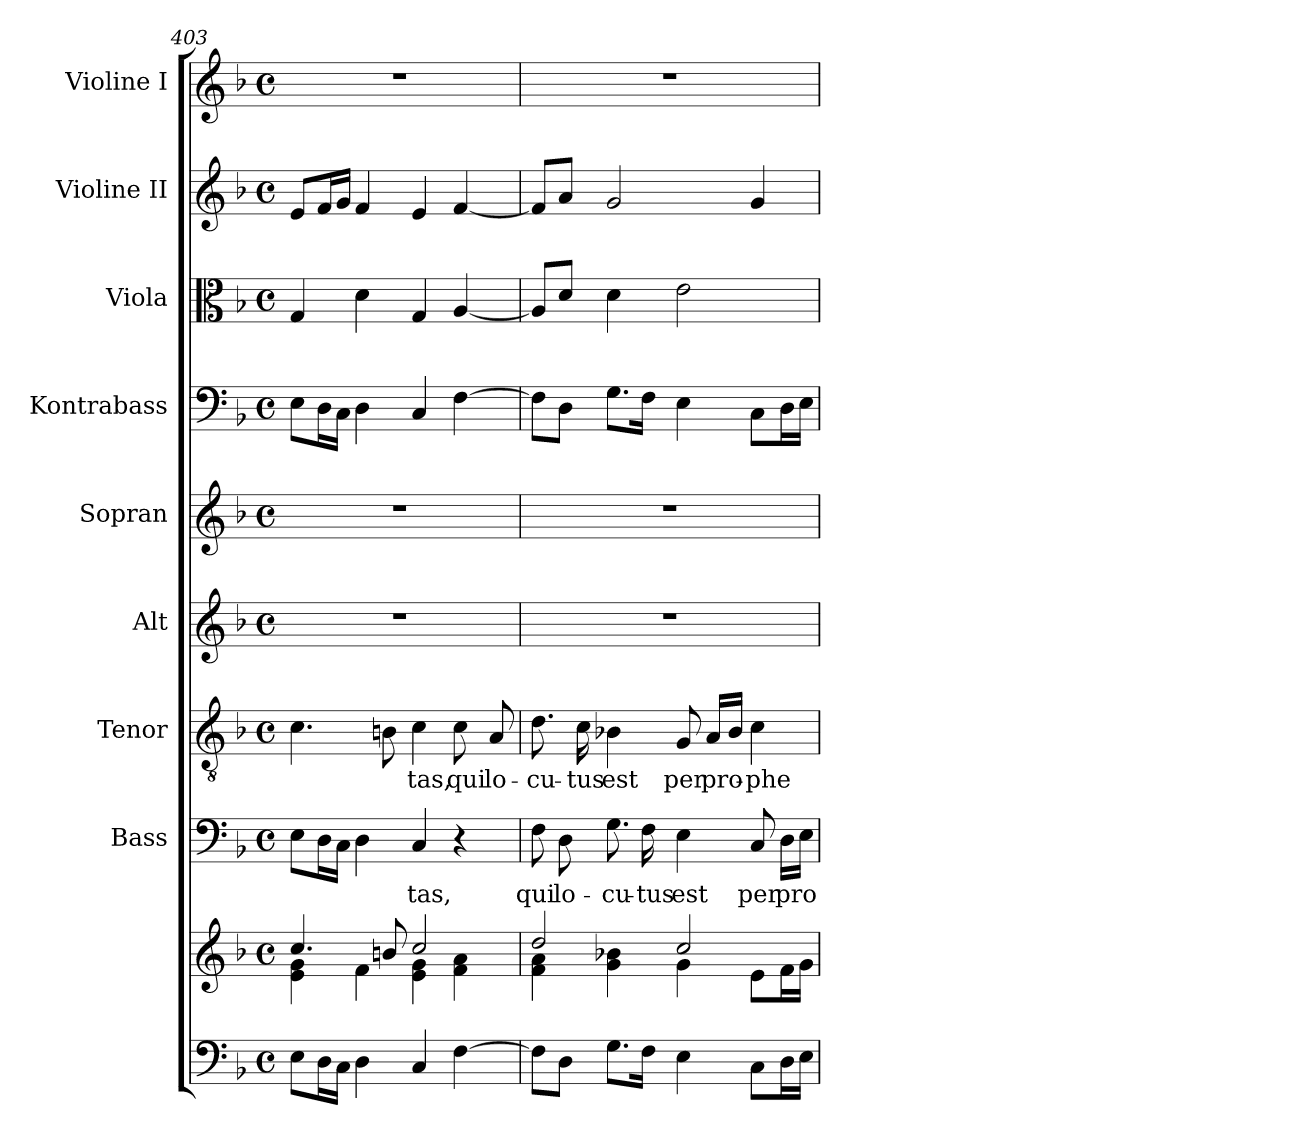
**kern	**kern	**kern	**text	**kern	**text	**kern	**kern	**kern	**kern	**kern	**kern
*part9	*part9	*part8	*part8	*part7	*part7	*part6	*part5	*part4	*part3	*part2	*part1
*staff10	*staff9	*staff8	*staff8	*staff7	*staff7	*staff6	*staff5	*staff4	*staff3	*staff2	*staff1
*	*	*I"Bass	*	*I"Tenor	*	*I"Alt	*I"Sopran	*I"Kontrabass	*I"Viola	*I"Violine II	*I"Violine I
*	*	*I'B.	*	*I'T.	*	*I'A.	*I'S.	*I'Kb.	*I'Vla.	*I'Vl. II	*I'Vl. I
*clefF4	*clefG2	*clefF4	*	*clefGv2	*	*clefG2	*clefG2	*clefF4	*clefC3	*clefG2	*clefG2
*	*	*	*	*	*	*	*	*ITrd7c12	*	*	*
*k[b-]	*k[b-]	*k[b-]	*	*k[b-]	*	*k[b-]	*k[b-]	*k[b-]	*k[b-]	*k[b-]	*k[b-]
*F:	*F:	*F:	*	*F:	*	*F:	*F:	*F:	*F:	*F:	*F:
*M4/4	*M4/4	*M4/4	*	*M4/4	*	*M4/4	*M4/4	*M4/4	*M4/4	*M4/4	*M4/4
*met(c)	*met(c)	*met(c)	*	*met(c)	*	*met(c)	*met(c)	*met(c)	*met(c)	*met(c)	*met(c)
=403	=403	=403	=403	=403	=403	=403	=403	=403	=403	=403	=403
*	*^	*	*	*	*	*	*	*	*	*	*
8E\L	4.cc/	4e\ 4g\	8E\L	.	4.c\	.	1r	1r	8EE\L	4G/	8e/L	1r
16D\L	.	.	16D\L	.	.	.	.	.	16DD\L	.	16f/L	.
16C\JJ	.	.	16C\JJ	.	.	.	.	.	16CC\JJ	.	16g/JJ	.
4D\	.	4f\	4D\	.	.	.	.	.	4DD\	4d\	4f/	.
.	8bn/	.	.	.	8Bn\	.	.	.	.	.	.	.
!	!	!	!	!LO:LY:b	!	!LO:LY:b	!	!	!	!	!	!
4C/	2cc/	4e\ 4g\	4C/	-tas,	4c\	-tas,	.	.	4CC/	4G/	4e/	.
!	!	!	!	!	!	!LO:LY:b	!	!	!	!	!	!
[4F\	.	4f\ 4a\	4r	.	8c\	qui	.	.	[4FF\	[4A/	[4f/	.
!	!	!	!	!	!	!LO:LY:b	!	!	!	!	!	!
.	.	.	.	.	8A/	lo-	.	.	.	.	.	.
=404	=404	=404	=404	=404	=404	=404	=404	=404	=404	=404	=404	=404
!	!	!	!	!LO:LY:b	!	!LO:LY:b	!	!	!	!	!	!
8F\L]	2dd/	4f\ 4a\	8F\	qui	8.d\	-cu-	1r	1r	8FF\L]	8A/L]	8f/L]	1r
!	!	!	!	!LO:LY:b	!	!	!	!	!	!	!	!
8D\J	.	.	8D\	lo-	.	.	.	.	8DD\J	8d/J	8a/J	.
!	!	!	!	!	!	!LO:LY:b	!	!	!	!	!	!
.	.	.	.	.	16c\	-tus	.	.	.	.	.	.
!	!	!	!	!LO:LY:b	!	!LO:LY:b	!	!	!	!	!	!
8.G\L	.	4g\ 4b-X\	8.G\	-cu-	4B-X\	est	.	.	8.GG\L	4d\	2g/	.
!	!	!	!	!LO:LY:b	!	!	!	!	!	!	!	!
16F\Jk	.	.	16F\	-tus	.	.	.	.	16FF\Jk	.	.	.
!	!	!	!	!LO:LY:b	!	!LO:LY:b	!	!	!	!	!	!
4E\	2cc/	4g\	4E\	est	8G/	per	.	.	4EE\	2e\	.	.
!	!	!	!	!	!	!LO:LY:b	!	!	!	!	!	!
.	.	.	.	.	16A/LL	pro-	.	.	.	.	.	.
.	.	.	.	.	16B-/JJ	.	.	.	.	.	.	.
!	!	!	!	!LO:LY:b	!	!LO:LY:b	!	!	!	!	!	!
8C\L	.	8e\L	8C/	per	4c\	-phe-	.	.	8CC\L	.	4g/	.
!	!	!	!	!LO:LY:b	!	!	!	!	!	!	!	!
16D\L	.	16f\L	16D\LL	pro-	.	.	.	.	16DD\L	.	.	.
16E\JJ	.	16g\JJ	16E\JJ	.	.	.	.	.	16EE\JJ	.	.	.
*	*v	*v	*	*	*	*	*	*	*	*	*	*
=	=	=	=	=	=	=	=	=	=	=	=
*-	*-	*-	*-	*-	*-	*-	*-	*-	*-	*-	*-
